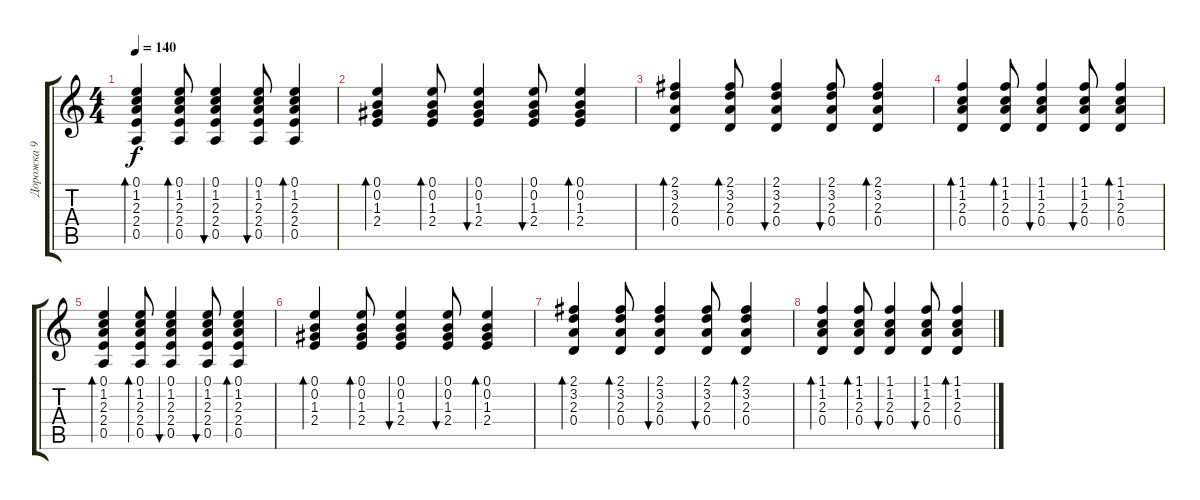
\track ("Дорожка 9" "Дорожка 9") {instrument electricguitarclean}
\staff {score tabs}
\tuning (E4 B3 G3 D3 A2 E2) {hide}
\ts (4 4)
\tempo 140
\clef g2
\ks c
(0.1 1.2 2.3 2.4 0.5).4{bd 60 dy f} (0.1 1.2 2.3 2.4 0.5).8{bd 60} (0.1 1.2 2.3 2.4 0.5).4{bu 60} (0.1 1.2 2.3 2.4 0.5).8{bu 60} (0.1 1.2 2.3 2.4 0.5).4{bd 60} |
(0.1 0.2 1.3 2.4).4{bd 60} (0.1 0.2 1.3 2.4).8{bd 60} (0.1 0.2 1.3 2.4).4{bu 60} (0.1 0.2 1.3 2.4).8{bu 60} (0.1 0.2 1.3 2.4).4{bd 60} |
(2.1 3.2 2.3 0.4).4{bd 60} (2.1 3.2 2.3 0.4).8{bd 60} (2.1 3.2 2.3 0.4).4{bu 60} (2.1 3.2 2.3 0.4).8{bu 60} (2.1 3.2 2.3 0.4).4{bd 60} |
(1.1 1.2 2.3 0.4).4{bd 60} (1.1 1.2 2.3 0.4).8{bd 60} (1.1 1.2 2.3 0.4).4{bu 60} (1.1 1.2 2.3 0.4).8{bu 60} (1.1 1.2 2.3 0.4).4{bd 60} |
(0.1 1.2 2.3 2.4 0.5).4{bd 60} (0.1 1.2 2.3 2.4 0.5).8{bd 60} (0.1 1.2 2.3 2.4 0.5).4{bu 60} (0.1 1.2 2.3 2.4 0.5).8{bu 60} (0.1 1.2 2.3 2.4 0.5).4{bd 60} |
(0.1 0.2 1.3 2.4).4{bd 60} (0.1 0.2 1.3 2.4).8{bd 60} (0.1 0.2 1.3 2.4).4{bu 60} (0.1 0.2 1.3 2.4).8{bu 60} (0.1 0.2 1.3 2.4).4{bd 60} |
(2.1 3.2 2.3 0.4).4{bd 60} (2.1 3.2 2.3 0.4).8{bd 60} (2.1 3.2 2.3 0.4).4{bu 60} (2.1 3.2 2.3 0.4).8{bu 60} (2.1 3.2 2.3 0.4).4{bd 60} |
(1.1 1.2 2.3 0.4).4{bd 60} (1.1 1.2 2.3 0.4).8{bd 60} (1.1 1.2 2.3 0.4).4{bu 60} (1.1 1.2 2.3 0.4).8{bu 60} (1.1 1.2 2.3 0.4).4{bd 60}
